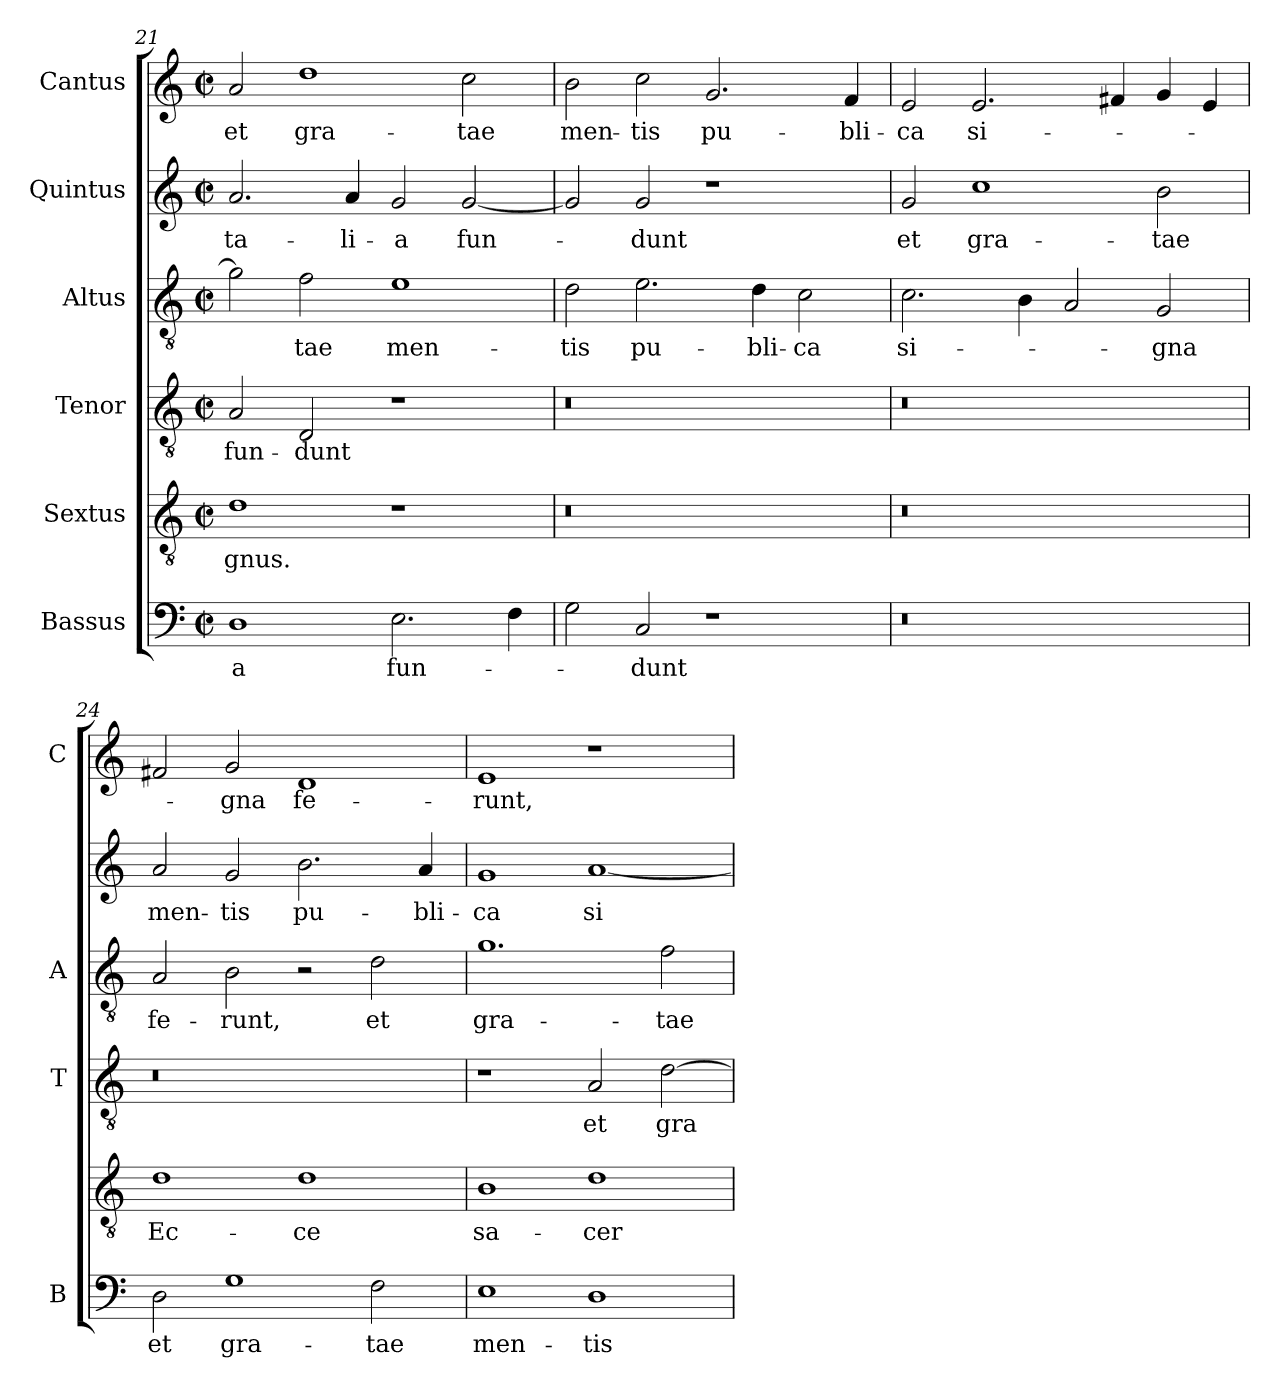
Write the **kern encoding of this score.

**kern	**text	**kern	**text	**kern	**text	**kern	**text	**kern	**text	**kern	**text
*part6	*part6	*part5	*part5	*part4	*part4	*part3	*part3	*part2	*part2	*part1	*part1
*staff6	*staff6	*staff5	*staff5	*staff4	*staff4	*staff3	*staff3	*staff2	*staff2	*staff1	*staff1
*I"Bassus	*	*I"Sextus	*	*I"Tenor	*	*I"Altus	*	*I"Quintus	*	*I"Cantus	*
*I'B	*	*	*	*I'T	*	*I'A	*	*	*	*I'C	*
*clefF4	*	*clefGv2	*	*clefGv2	*	*clefGv2	*	*clefG2	*	*clefG2	*
*k[]	*	*k[]	*	*k[]	*	*k[]	*	*k[]	*	*k[]	*
*C:	*	*C:	*	*C:	*	*C:	*	*C:	*	*C:	*
*M2/2	*	*M2/2	*	*M2/2	*	*M2/2	*	*M2/2	*	*M2/2	*
*met(c|)	*	*met(c|)	*	*met(c|)	*	*met(c|)	*	*met(c|)	*	*met(c|)	*
=21	=21	=21	=21	=21	=21	=21	=21	=21	=21	=21	=21
1D	-a	1d	-gnus.	2A/	fun-	2g\]	.	2.a/	-ta-	2a/	et
.	.	.	.	2D/	-dunt	2f\	-tae	.	.	1dd	gra-
.	.	.	.	.	.	.	.	4a/	-li-	.	.
2.E\	fun-	1r	.	1r	.	1e	men-	2g/	-a	.	.
.	.	.	.	.	.	.	.	[2g/	fun-	2cc\	-tae
4F\	.	.	.	.	.	.	.	.	.	.	.
=22	=22	=22	=22	=22	=22	=22	=22	=22	=22	=22	=22
2G\	.	0r	.	0r	.	2d\	-tis	2g/]	.	2b\	men-
2C/	-dunt	.	.	.	.	2.e\	pu-	2g/	-dunt	2cc\	-tis
1r	.	.	.	.	.	.	.	1r	.	2.g/	pu-
.	.	.	.	.	.	4d\	-bli-	.	.	.	.
.	.	.	.	.	.	2c\	-ca	.	.	.	.
.	.	.	.	.	.	.	.	.	.	4f/	-bli-
!!LO:LB:g=z
=23	=23	=23	=23	=23	=23	=23	=23	=23	=23	=23	=23
0r	.	0r	.	0r	.	2.c\	si-	2g/	et	2e/	-ca
.	.	.	.	.	.	.	.	1cc	gra-	2.e/	si-
.	.	.	.	.	.	4B\	.	.	.	.	.
.	.	.	.	.	.	2A/	.	.	.	.	.
.	.	.	.	.	.	.	.	.	.	4f#X/	.
.	.	.	.	.	.	2G/	-gna	2b\	-tae	4g/	.
.	.	.	.	.	.	.	.	.	.	4e/	.
=24	=24	=24	=24	=24	=24	=24	=24	=24	=24	=24	=24
2D\	et	1d	Ec-	0r	.	2A/	fe-	2a/	men-	2f#X/	.
1G	gra-	.	.	.	.	2B\	-runt,	2g/	-tis	2g/	-gna
.	.	1d	-ce	.	.	2r	.	2.b\	pu-	1d	fe-
2F\	-tae	.	.	.	.	2d\	et	.	.	.	.
.	.	.	.	.	.	.	.	4a/	-bli-	.	.
=25	=25	=25	=25	=25	=25	=25	=25	=25	=25	=25	=25
1E	men-	1B	sa-	1r	.	1.g	gra-	1g	-ca	1e!	-runt,
1D	-tis	1d	-cer-	2A/	et	.	.	[1a	si-	1r	.
.	.	.	.	[2d\	gra-	2f\	-tae	.	.	.	.
=	=	=	=	=	=	=	=	=	=	=	=
*-	*-	*-	*-	*-	*-	*-	*-	*-	*-	*-	*-
